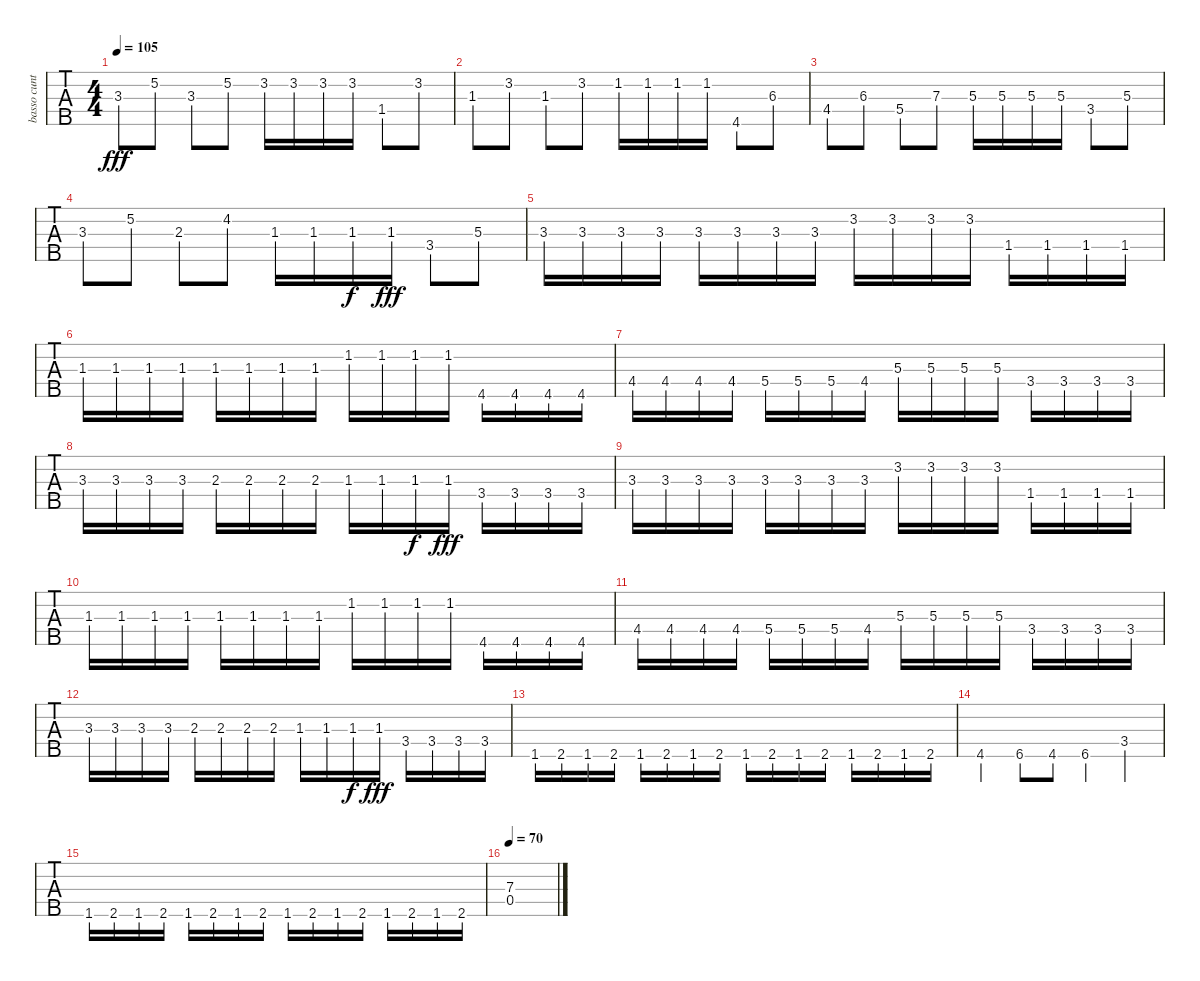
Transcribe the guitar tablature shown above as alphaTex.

\track ("basso cuntinuo" "basso cunt") {solo instrument electricbasspick}
\staff {tabs}
\tuning (Eb2 Bb1 F1 C1 G0) {hide}
\ts (4 4)
\tempo 105
\clef f4
\ks cminor
3.3.8{dy fff} 5.2.8 3.3.8 5.2.8 3.2.16 3.2.16 3.2.16 3.2.16 1.4.8 3.2.8 |
1.3.8 3.2.8 1.3.8 3.2.8 1.2.16 1.2.16 1.2.16 1.2.16 4.5.8 6.3.8 |
4.4.8 6.3.8 5.4.8 7.3.8 5.3.16 5.3.16 5.3.16 5.3.16 3.4.8 5.3.8 |
3.3.8 5.2.8 2.3.8 4.2.8 1.3.16 1.3.16 1.3.16{dy f} 1.3.16{dy fff} 3.4.8 5.3.8 |
3.3.16 3.3.16 3.3.16 3.3.16 3.3.16 3.3.16 3.3.16 3.3.16 3.2.16 3.2.16 3.2.16 3.2.16 1.4.16 1.4.16 1.4.16 1.4.16 |
1.3.16 1.3.16 1.3.16 1.3.16 1.3.16 1.3.16 1.3.16 1.3.16 1.2.16 1.2.16 1.2.16 1.2.16 4.5.16 4.5.16 4.5.16 4.5.16 |
4.4.16 4.4.16 4.4.16 4.4.16 5.4.16 5.4.16 5.4.16 4.4.16 5.3.16 5.3.16 5.3.16 5.3.16 3.4.16 3.4.16 3.4.16 3.4.16 |
3.3.16 3.3.16 3.3.16 3.3.16 2.3.16 2.3.16 2.3.16 2.3.16 1.3.16 1.3.16 1.3.16{dy f} 1.3.16{dy fff} 3.4.16 3.4.16 3.4.16 3.4.16 |
3.3.16 3.3.16 3.3.16 3.3.16 3.3.16 3.3.16 3.3.16 3.3.16 3.2.16 3.2.16 3.2.16 3.2.16 1.4.16 1.4.16 1.4.16 1.4.16 |
1.3.16 1.3.16 1.3.16 1.3.16 1.3.16 1.3.16 1.3.16 1.3.16 1.2.16 1.2.16 1.2.16 1.2.16 4.5.16 4.5.16 4.5.16 4.5.16 |
4.4.16 4.4.16 4.4.16 4.4.16 5.4.16 5.4.16 5.4.16 4.4.16 5.3.16 5.3.16 5.3.16 5.3.16 3.4.16 3.4.16 3.4.16 3.4.16 |
3.3.16 3.3.16 3.3.16 3.3.16 2.3.16 2.3.16 2.3.16 2.3.16 1.3.16 1.3.16 1.3.16{dy f} 1.3.16{dy fff} 3.4.16 3.4.16 3.4.16 3.4.16 |
1.5.16 2.5.16 1.5.16 2.5.16 1.5.16 2.5.16 1.5.16 2.5.16 1.5.16 2.5.16 1.5.16 2.5.16 1.5.16 2.5.16 1.5.16 2.5.16 |
4.5.4 6.5.8 4.5.8 6.5.4 3.4.4 |
1.5.16 2.5.16 1.5.16 2.5.16 1.5.16 2.5.16 1.5.16 2.5.16 1.5.16 2.5.16 1.5.16 2.5.16 1.5.16 2.5.16 1.5.16 2.5.16 |
\tempo 70
(7.3 0.4).1
